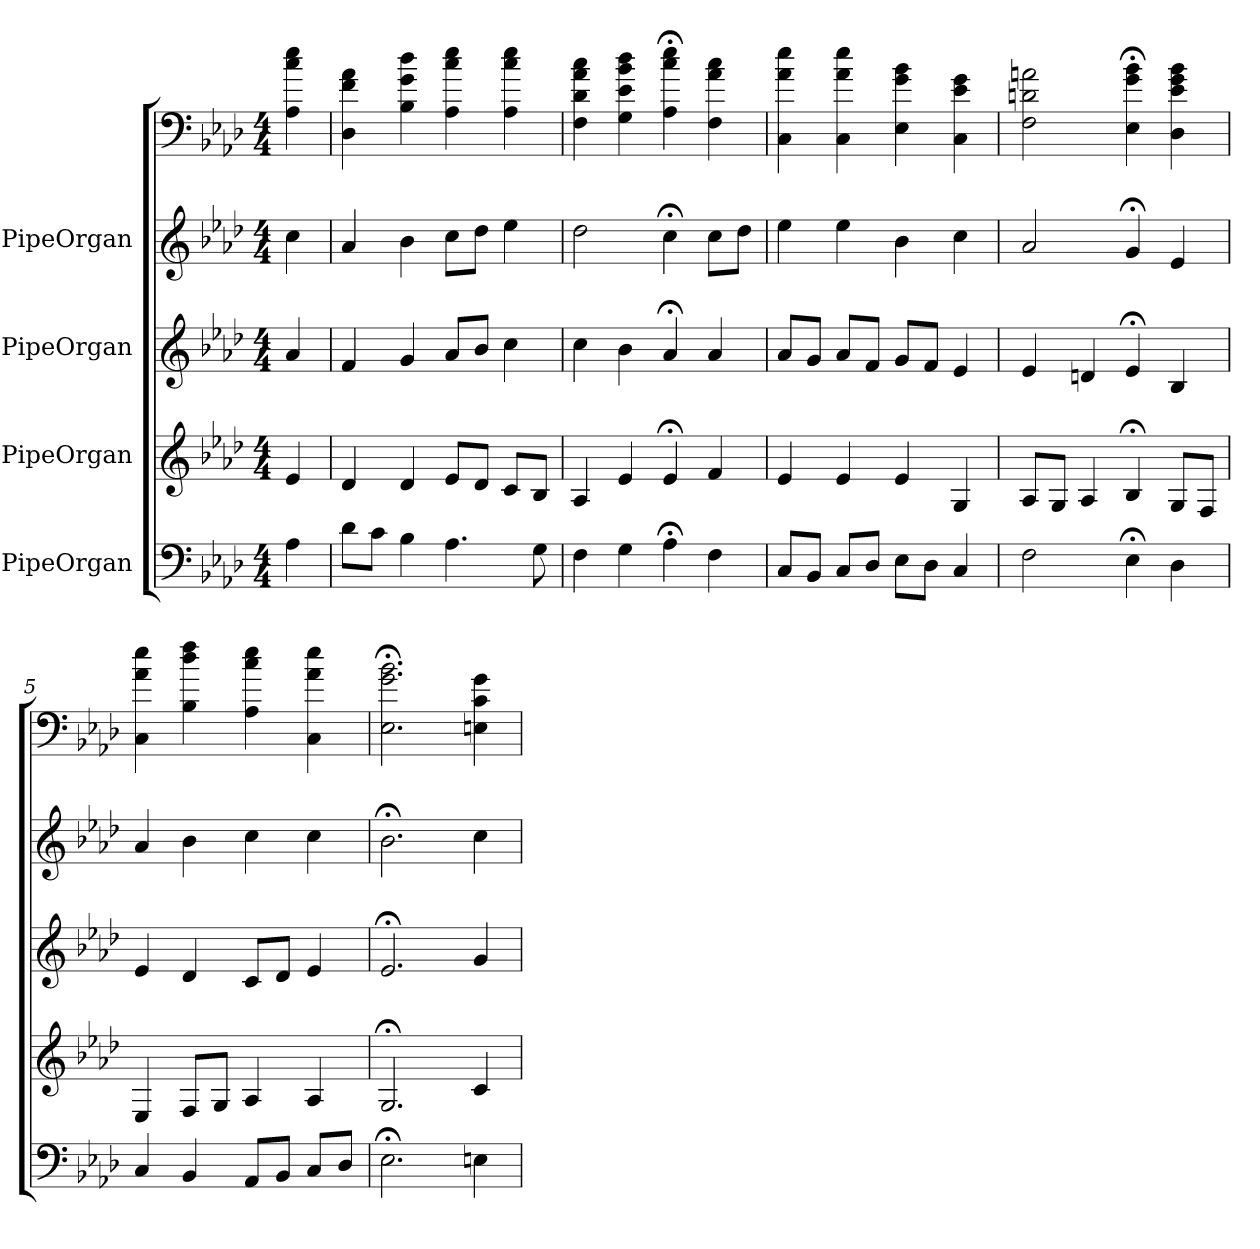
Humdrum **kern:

**kern	**kern	**kern	**kern	**kern
*part5	*part4	*part3	*part2	*part1
*staff5	*staff4	*staff3	*staff2	*staff1
*I"PipeOrgan	*I"PipeOrgan	*I"PipeOrgan	*I"PipeOrgan	*
*k[b-e-a-d-]	*k[b-e-a-d-]	*k[b-e-a-d-]	*k[b-e-a-d-]	*k[b-e-a-d-]
*A-:	*A-:	*A-:	*A-:	*A-:
*M4/4	*M4/4	*M4/4	*M4/4	*M4/4
*MM60	*MM60	*MM60	*MM60	*MM60
=	=	=	=	=
4A-	4e-	4a-	4cc	4A- 4cc 4ee-
=1	=1	=1	=1	=1
8d-L	4d-	4f	4a-	4D- 4f 4a-
8cJ	.	.	.	.
4B-	4d-	4g	4b-	4B- 4g 4dd-
4.A-	8e-L	8a-L	8ccL	4A- 4cc 4ee-
.	8d-J	8b-J	8dd-J	.
.	8cL	4cc	4ee-	4A- 4cc 4ee-
8G	8B-J	.	.	.
=2	=2	=2	=2	=2
4F	4A-	4cc	2dd-	4F 4d- 4a- 4cc
4G	4e-	4b-	.	4G 4e- 4b- 4dd-
4A-;<	4e-;<	4a-;<	4cc;<	4A-;< 4cc;< 4ee-;<
4F	4f	4a-	8ccL	4F 4a- 4cc
.	.	.	8dd-J	.
=3	=3	=3	=3	=3
8CL	4e-	8a-L	4ee-	4C 4a- 4ee-
8BB-J	.	8gJ	.	.
8CL	4e-	8a-L	4ee-	4C 4a- 4ee-
8D-J	.	8fJ	.	.
8E-L	4e-	8gL	4b-	4E- 4g 4b-
8D-J	.	8fJ	.	.
4C	4G	4e-	4cc	4C 4e- 4g
=4	=4	=4	=4	=4
2F	8A-L	4e-	2a-	2F 2dn 2an
.	8GJ	.	.	.
.	4A-	4dn	.	.
4E-;<	4B-;<	4e-;<	4g;<	4E-;< 4g;< 4b-;<
4D-	8GL	4B-	4e-	4D- 4e- 4g 4b-
.	8FJ	.	.	.
=5	=5	=5	=5	=5
4C	4E-	4e-	4a-	4C 4a- 4ee-
4BB-	8FL	4d-	4b-	4B- 4dd- 4ff
.	8GJ	.	.	.
8AA-L	4A-	8cL	4cc	4A- 4cc 4ee-
8BB-J	.	8d-J	.	.
8CL	4A-	4e-	4cc	4C 4a- 4ee-
8D-J	.	.	.	.
=6	=6	=6	=6	=6
2.E-;<	2.G;<	2.e-;<	2.b-;<	2.E-;< 2.g;< 2.b-;<
4En	4c	4g	4cc	4En 4c 4g
=	=	=	=	=
*-	*-	*-	*-	*-
